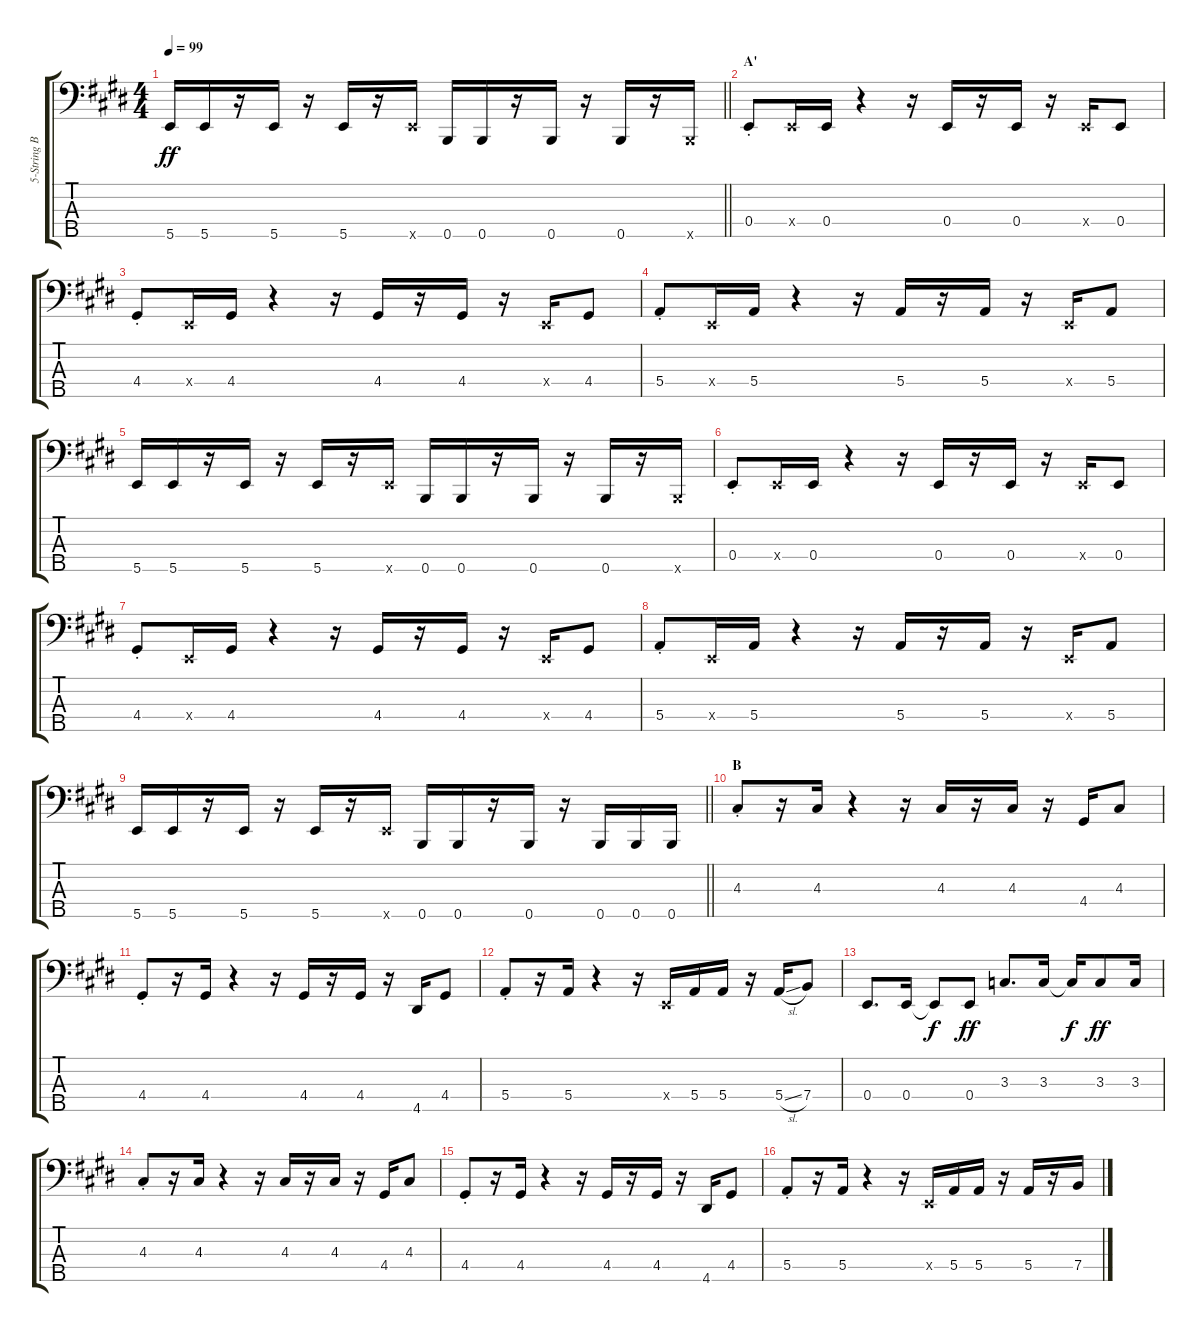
\track ("5-String Bass" "5-String B") {instrument electricbasspick}
\staff {score tabs}
\tuning (G2 D2 A1 E1 B0) {hide}
\ts (4 4)
\tempo 99
\clef f4
\barLineRight lightlight
\ks e
5.5.16{dy ff} 5.5.16 r.16 5.5.16 r.16 5.5.16 r.16 5.5{x}.16 0.5.16 0.5.16 r.16 0.5.16 r.16 0.5.16 r.16 0.5{x}.16 |
\section ("" "A'")
0.4{st}.8 0.4{x}.16 0.4.16 r.4 r.16 0.4.16 r.16 0.4.16 r.16 0.4{x}.16 0.4.8 |
4.4{st}.8 0.4{x}.16 4.4.16 r.4 r.16 4.4.16 r.16 4.4.16 r.16 0.4{x}.16 4.4.8 |
5.4{st}.8 0.4{x}.16 5.4.16 r.4 r.16 5.4.16 r.16 5.4.16 r.16 0.4{x}.16 5.4.8 |
5.5.16 5.5.16 r.16 5.5.16 r.16 5.5.16 r.16 5.5{x}.16 0.5.16 0.5.16 r.16 0.5.16 r.16 0.5.16 r.16 0.5{x}.16 |
0.4{st}.8 0.4{x}.16 0.4.16 r.4 r.16 0.4.16 r.16 0.4.16 r.16 0.4{x}.16 0.4.8 |
4.4{st}.8 0.4{x}.16 4.4.16 r.4 r.16 4.4.16 r.16 4.4.16 r.16 0.4{x}.16 4.4.8 |
5.4{st}.8 0.4{x}.16 5.4.16 r.4 r.16 5.4.16 r.16 5.4.16 r.16 0.4{x}.16 5.4.8 |
\barLineRight lightlight
5.5.16 5.5.16 r.16 5.5.16 r.16 5.5.16 r.16 5.5{x}.16 0.5.16 0.5.16 r.16 0.5.16 r.16 0.5.16 0.5.16 0.5.16 |
\section ("" "B")
4.3{st}.8 r.16 4.3.16 r.4 r.16 4.3.16 r.16 4.3.16 r.16 4.4.16 4.3.8 |
4.4{st}.8 r.16 4.4.16 r.4 r.16 4.4.16 r.16 4.4.16 r.16 4.5.16 4.4.8 |
5.4{st}.8 r.16 5.4.16 r.4 r.16 0.4{x}.16 5.4.16 5.4.16 r.16 5.4{sl}.16 7.4.8 |
0.4.8{d} 0.4.16 0.4{t}.8{dy f} 0.4.8{dy ff} 3.3.8{d} 3.3.16 3.3{t}.16{dy f} 3.3.8{dy ff} 3.3.16 |
4.3{st}.8 r.16 4.3.16 r.4 r.16 4.3.16 r.16 4.3.16 r.16 4.4.16 4.3.8 |
4.4{st}.8 r.16 4.4.16 r.4 r.16 4.4.16 r.16 4.4.16 r.16 4.5.16 4.4.8 |
5.4{st}.8 r.16 5.4.16 r.4 r.16 0.4{x}.16 5.4.16 5.4.16 r.16 5.4.16 r.16 7.4.16
